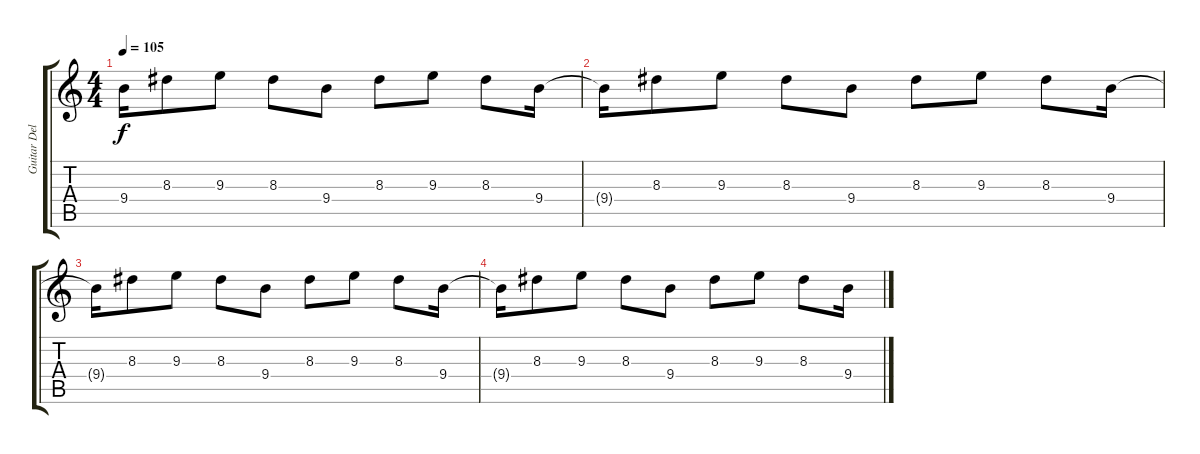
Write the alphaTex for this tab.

\track ("Guitar Delay (416 ms)" "Guitar Del") {instrument electricguitarmuted}
\staff {score tabs}
\tuning (E4 B3 G3 D3 A2 E2) {hide}
\ts (4 4)
\tempo 105
\clef g2
\ks c
9.4{t}.16{dy f volume 8} 8.3.8 9.3.8 8.3.8 9.4.8 8.3.8 9.3.8 8.3.8 9.4.16 |
9.4{t}.16{volume 6} 8.3.8 9.3.8 8.3.8 9.4.8 8.3.8 9.3.8 8.3.8 9.4.16 |
9.4{t}.16{volume 4} 8.3.8 9.3.8 8.3.8 9.4.8 8.3.8 9.3.8 8.3.8 9.4.16 |
9.4{t}.16{volume 2} 8.3.8 9.3.8 8.3.8 9.4.8 8.3.8 9.3.8 8.3.8 9.4.16
